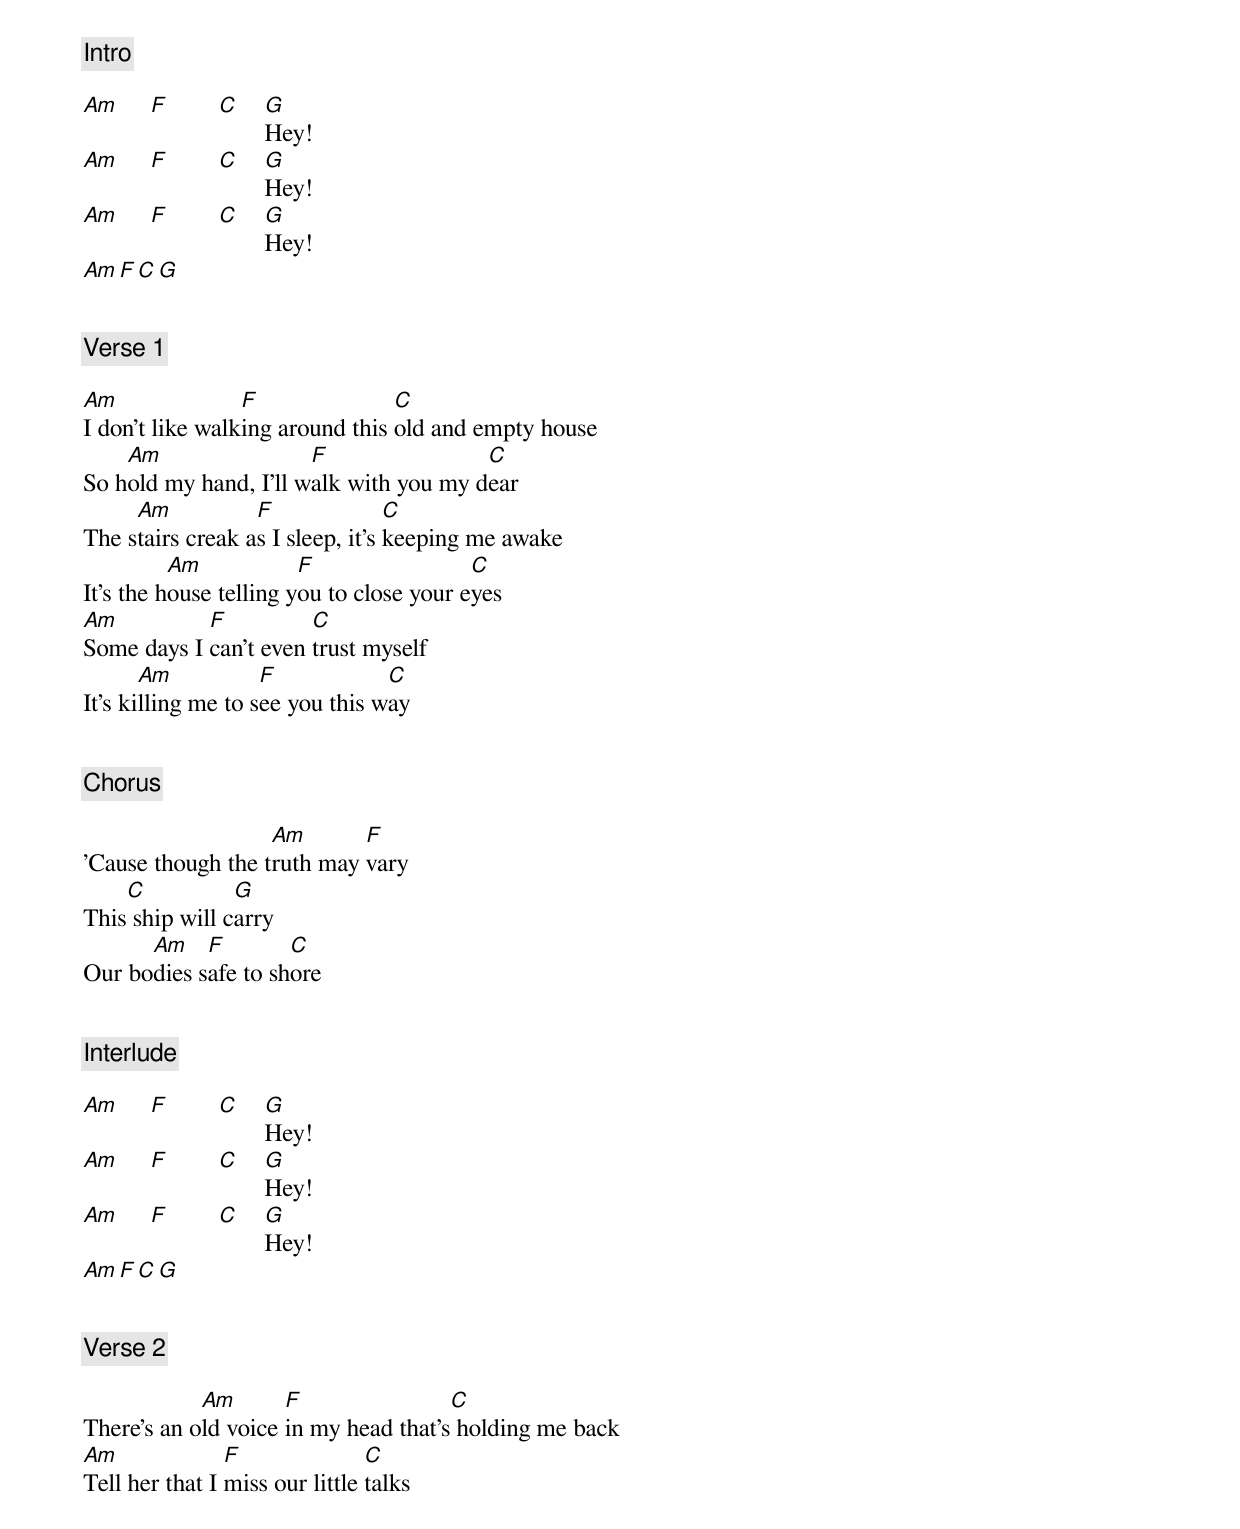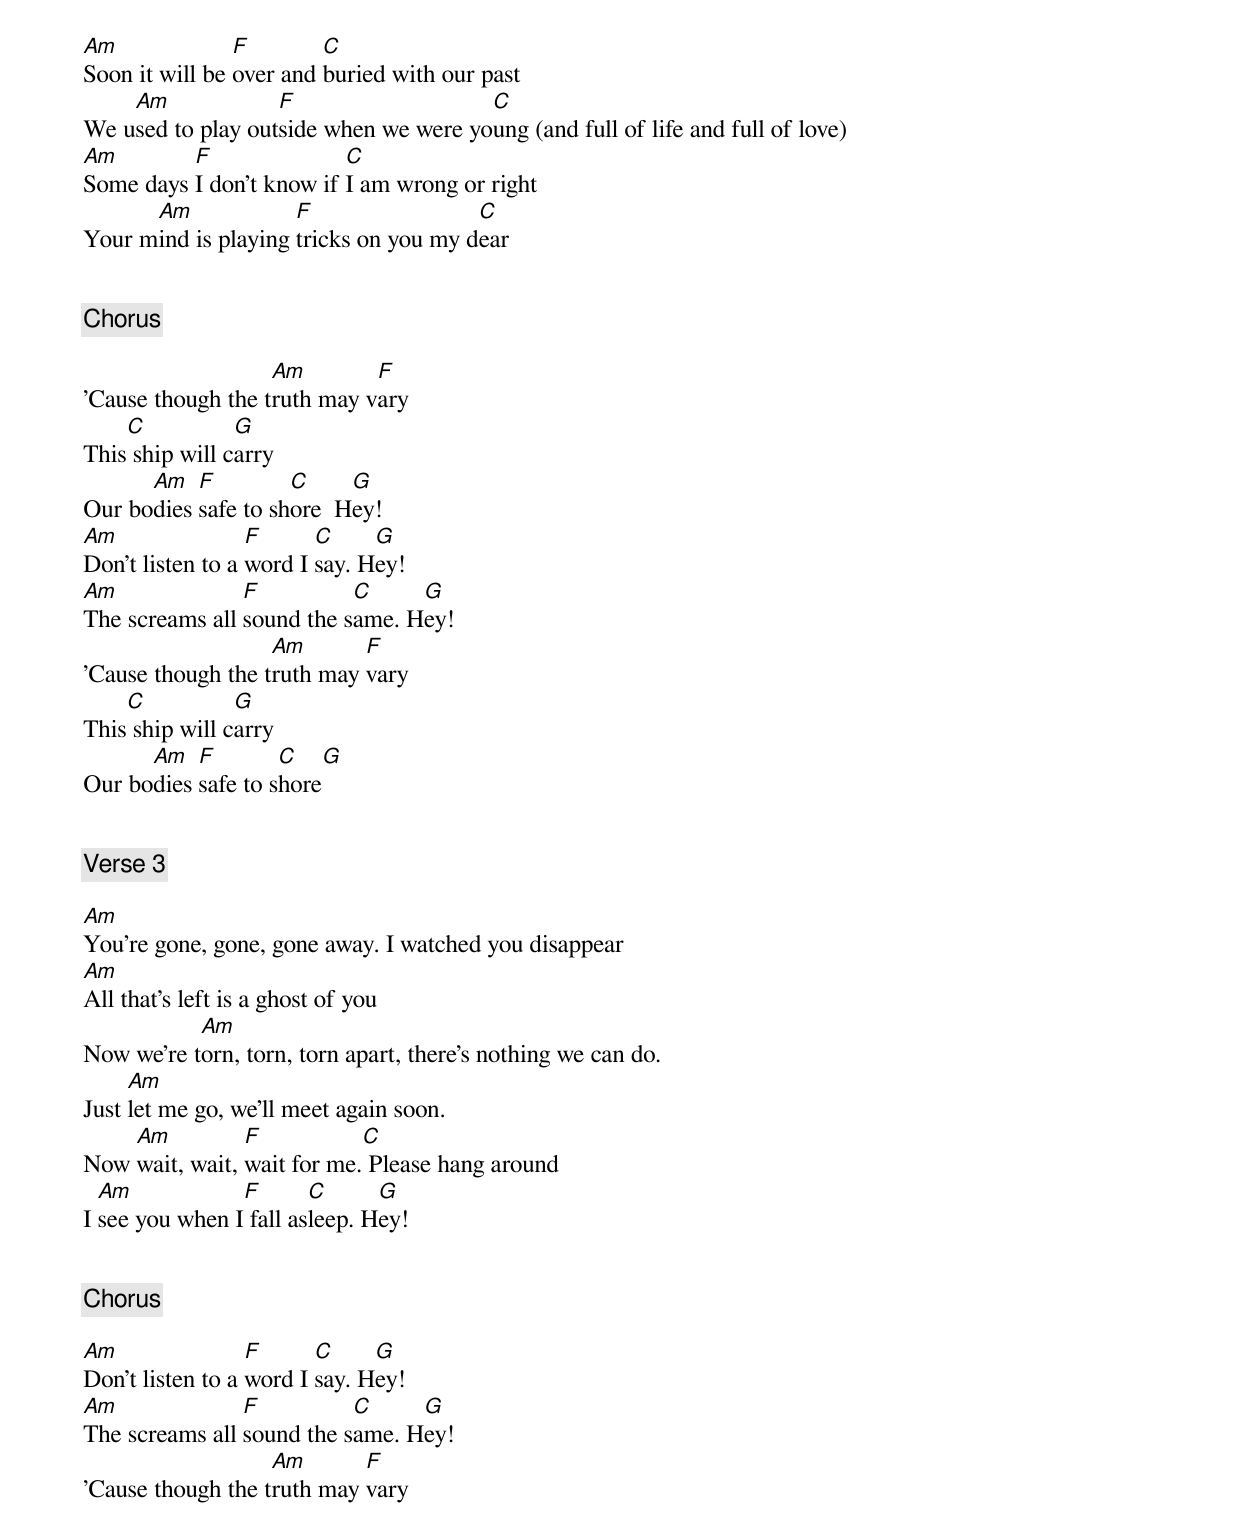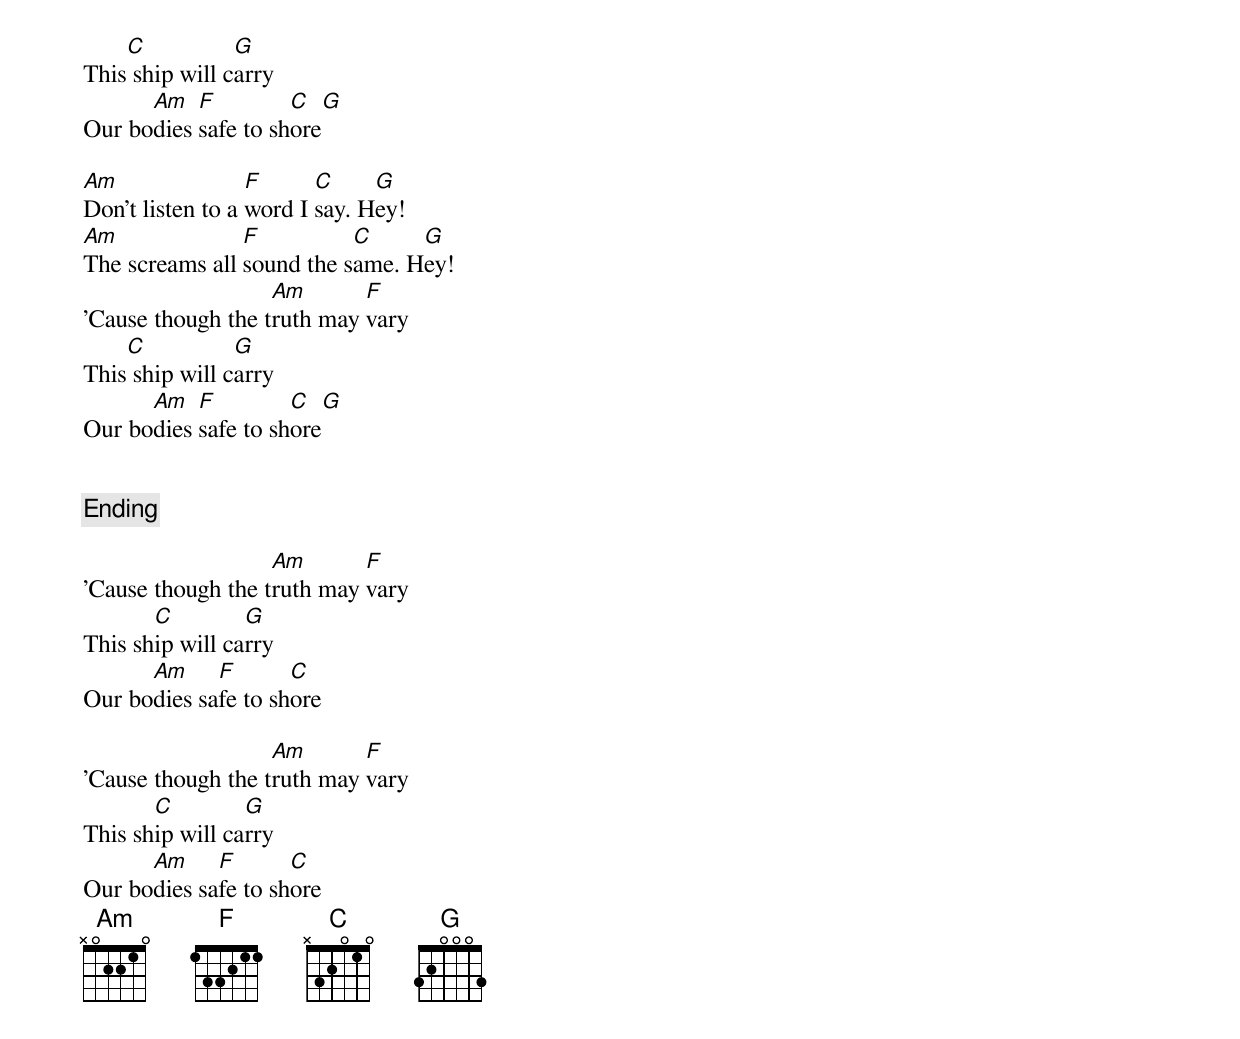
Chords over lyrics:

[Intro]

Am   F       C   G
                 Hey!
Am   F       C   G
                 Hey!
Am   F       C   G
                 Hey!
Am   F       C   G


[Verse 1]

Am               F               C
I don't like walking around this old and empty house
    Am                 F                C
So hold my hand, I'll walk with you my dear
     Am           F               C
The stairs creak as I sleep, it's keeping me awake
          Am            F                 C
It's the house telling you to close your eyes
Am          F          C
Some days I can't even trust myself
       Am           F            C
It's killing me to see you this way


[Chorus]

                   Am       F
'Cause though the truth may vary
    C           G
This ship will carry
      Am    F        C
Our bodies safe to shore


[Interlude]

Am   F       C   G
                 Hey!
Am   F       C   G
                 Hey!
Am   F       C   G
                 Hey!
Am   F       C   G


[Verse 2]

            Am       F                C
There's an old voice in my head that's holding me back
Am              F               C
Tell her that I miss our little talks
Am              F        C
Soon it will be over and buried with our past
    Am             F                   C
We used to play outside when we were young (and full of life and full of love)
Am        F               C
Some days I don't know if I am wrong or right
      Am             F                 C
Your mind is playing tricks on you my dear


[Chorus]

                   Am        F
'Cause though the truth may vary
    C           G
This ship will carry
      Am   F         C     G
Our bodies safe to shore  Hey!
Am                F      C     G
Don't listen to a word I say. Hey!
Am              F          C     G
The screams all sound the same. Hey!
                   Am       F
'Cause though the truth may vary
    C           G
This ship will carry
      Am   F        C     G
Our bodies safe to shore


[Verse 3]

Am
You're gone, gone, gone away. I watched you disappear
Am
All that's left is a ghost of you
           Am
Now we're torn, torn, torn apart, there's nothing we can do.
     Am
Just let me go, we'll meet again soon.
    Am          F           C
Now wait, wait, wait for me. Please hang around
  Am            F       C      G
I see you when I fall asleep. Hey!


[Chorus]

Am                F      C     G
Don't listen to a word I say. Hey!
Am              F          C     G
The screams all sound the same. Hey!
                   Am       F
'Cause though the truth may vary
    C           G
This ship will carry
      Am   F         C     G
Our bodies safe to shore

Am                F      C     G
Don't listen to a word I say. Hey!
Am              F          C     G
The screams all sound the same. Hey!
                   Am       F
'Cause though the truth may vary
    C           G
This ship will carry
      Am   F         C     G
Our bodies safe to shore


[Ending]

                   Am       F
'Cause though the truth may vary
       C         G
This ship will carry
      Am     F       C
Our bodies safe to shore

                   Am       F
'Cause though the truth may vary
       C         G
This ship will carry
      Am     F       C
Our bodies safe to shore
